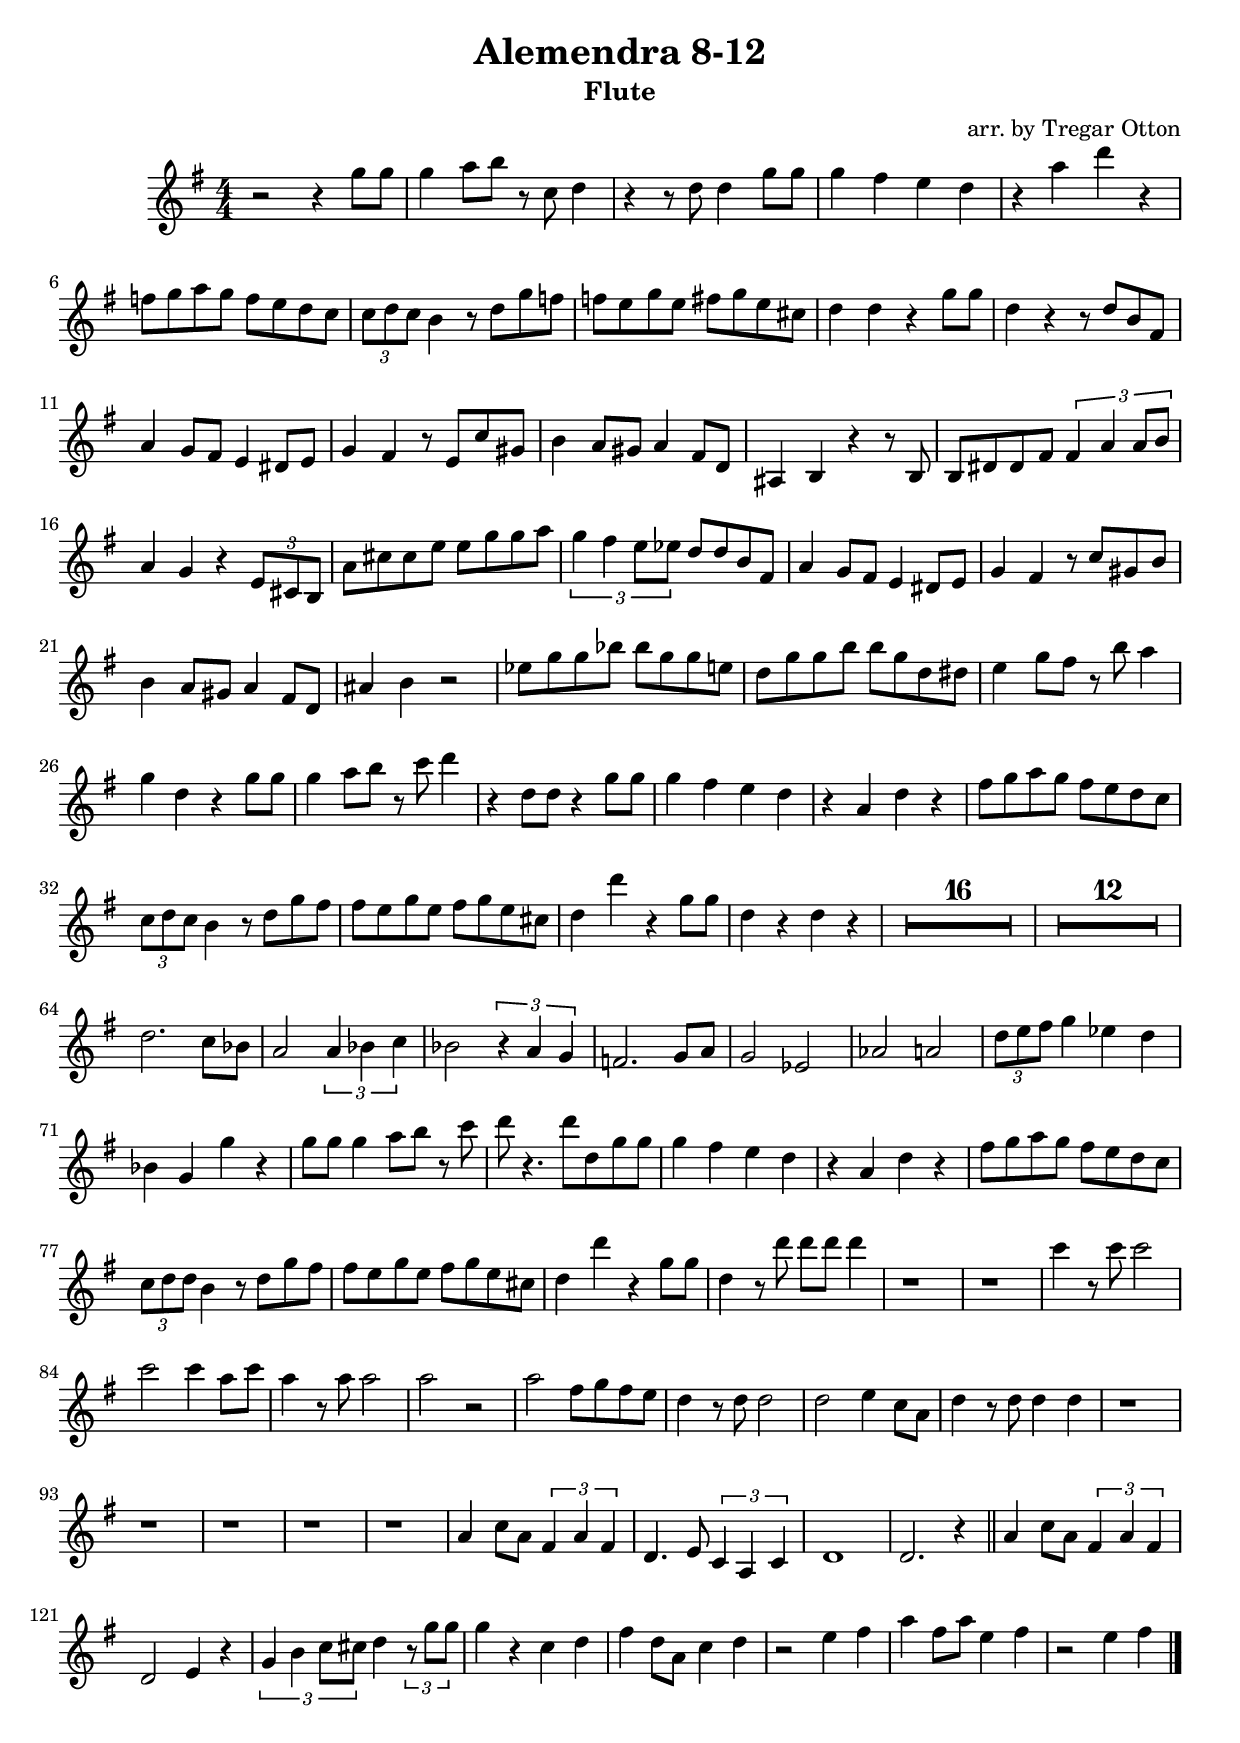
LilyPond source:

\version "2.18.0"

\header {
  title = "Alemendra 8-12"
  arranger = "arr. by Tregar Otton"
  instrument = "Flute"
}

    
    \relative c'''{
    \key g \major
    \numericTimeSignature
    \time 4/4
    \compressFullBarRests
    r2 r4 g8 g8
    g4 a8 b8 r8 c,8 d4
    r4 r8 d8 d4 g8 g8
    g4 fis4 e4 d4 
    r4 a' d r    
    f,8 g8 a8 g8 f8 e8 d8 c8
    \times 2/3 { c8 d8 c8 } b4 r8 d8 g8 f8
    f8 e8 g8 e8 fis8 g8 e8 cis8 
    d4 d4 r4 g8 g8 % here is the second repeat
    d4 r4 r8 d8 b8 fis8 

    %measure 11 - melody
    a4 g8 fis8 e4 dis8 e8 
    g4 fis4 r8 e8 c'8 gis8
    b4 a8 gis8 a4 fis8 d8 
    ais4 b4 r4 r8 b8 %slur into next measure
    b8 dis dis fis \times 2/3 {fis4 a4 a8 b8}

    % measure 16
    a4 g4 r4 \times 2/3 {e8 cis8 b8}
    a'8 cis8 cis8 e8 e8 g8 g8 a8
    \times 2/3 {g4 fis4 e8 ees8} d8 d8 b8 fis8
    a4 g8 fis8 e4 dis8 e8
    g4 fis4 r8 c'8 gis8 b8

    %measure 21
    b4 a8 gis8 a4 fis8 d8
    ais'4 b4 r2
    ees8 g8 g8 bes8 bes8 g8 g8 e8
    d8 g8 g8 b8 b8 g8 d8 dis8
    e4 g8 fis8 r8 b8 a4

    %measure 26
    g4 d4 r4 g8 g8
    % repeat: intro
    g4 a8 b8 r8 c8 d4
    r4 d,8 d8 r4 g8 g8
    g4 fis4 e4 d4
    r4 a4 d4 r4

    % paseo measure 31
    fis8 g8 a8 g8 fis8 e8 d8 c8
    \times 2/3 {c8 d8 c8} b4 r8 d8 g8 fis8
    fis8 e8 g8 e8 fis8 g8 e8 cis8
    % first repeat measure
    d4 d'4 r4 g,8 g8
    %second repeat measure
    d4 r4 d4 r4
    % melody 2
    R1*16 
    R1*12

    %page 2 measure 64
    d2. c8 bes8
    a2 \times 2/3 {a4 bes4 c4}
    bes2 \times 2/3 {r4 a4 g4}
    f2. g8 a8
    g2 ees2
    aes2 a \times 2/3 {d8 e8 fis8}
    
    % 70
    g4 ees4 d4 bes4
    g4 g'4 r4 g8 g8
    % start repeat
    g4 a8 b8 r8 c8 d8
    r4. d8 d,8 g8 g8
    g4 fis4 e4 d4
    r4 a4 d4 r4

    % 76 paseo
    fis8 g8 a8 g8 fis8 e8 d8 c8
    \times 2/3 {c8 d8 d8} b4 r8 d8 g8 fis8 
    fis8 e8 g8 e8 fis8 g8 e8 cis8

    % first ending
    d4 d'4 r4 g,8 g8

    % second ending
    d4 r8 d'8 d8 d8 d4

    % 81 estribillo
    r1 r1 % end repeat endings 1, 2, 3, 4

    % start repeat
    c4 r8 c8 c2
    c2 c4 a8 c8
    a4 r8 a8 a2

    % ending 1
    a2 r2

    % 87
    a2 fis8 g8 fis8 e8
    d4 r8 d8 d2
    d2 e4 c8 a8
    d4 r8 d8 d4 d4
    r1*2
    r1*2 % piano solo

    %95
    r1*13
    r1*4
    r1*4

    % flute llamada for out
    a4 c8 a8 \times 2/3 {fis4 a4 fis4}
    d4. e8 \times 2/3 {c4 a4 c4}
    d1
    d2. r4
    \bar "||"

    % outro
    a'4 c8 a8 \times 2/3 {fis4 a4 fis4}
    d2 e4 r4
    \times 2/3 {g4 b4 c8 cis8} d4 \times 2/3 {r8 g8 g8}
    g4 r4 c,4 d4

    % begin repeat
    fis4 d8 a8 c4 d4
    r2 e4 fis4
    a4 fis8 a8 e4 fis4
    r2 e4 fis4

    % end of song (and end repeat)
    \bar "|."
}
